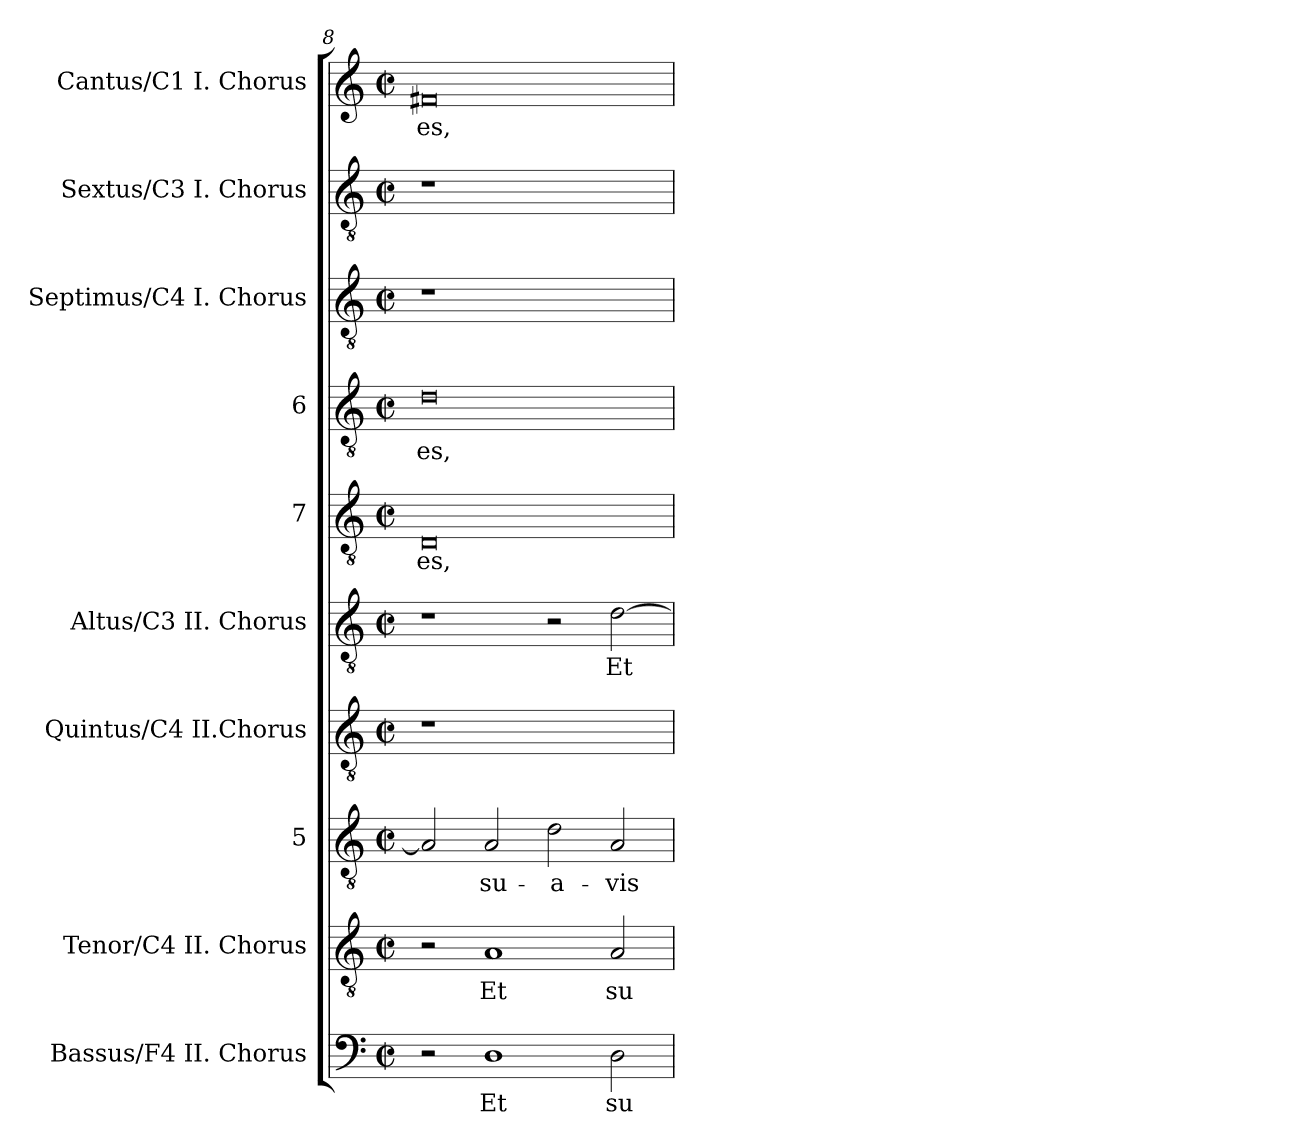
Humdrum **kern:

**kern	**text	**kern	**text	**kern	**text	**kern	**kern	**text	**kern	**text	**kern	**text	**kern	**kern	**kern	**text
*part10	*part10	*part9	*part9	*part8	*part8	*part7	*part6	*part6	*part5	*part5	*part4	*part4	*part3	*part2	*part1	*part1
*staff10	*staff10	*staff9	*staff9	*staff8	*staff8	*staff7	*staff6	*staff6	*staff5	*staff5	*staff4	*staff4	*staff3	*staff2	*staff1	*staff1
*I"Bassus/F4  II. Chorus	*	*I"Tenor/C4  II. Chorus	*	*I"5	*	*I"Quintus/C4  II.Chorus	*I"Altus/C3  II. Chorus	*	*I"7	*	*I"6	*	*I"Septimus/C4  I. Chorus	*I"Sextus/C3  I. Chorus	*I"Cantus/C1  I. Chorus	*
*I'B	*	*I'T	*	*	*	*	*I'A	*	*	*	*	*	*	*	*I'C	*
*clefF4	*	*clefGv2	*	*clefGv2	*	*clefGv2	*clefGv2	*	*clefGv2	*	*clefGv2	*	*clefGv2	*clefGv2	*clefG2	*
*k[]	*	*k[]	*	*k[]	*	*k[]	*k[]	*	*k[]	*	*k[]	*	*k[]	*k[]	*k[]	*
*C:	*	*C:	*	*C:	*	*C:	*C:	*	*C:	*	*C:	*	*C:	*C:	*C:	*
*M2/2	*	*M2/2	*	*M2/2	*	*M2/2	*M2/2	*	*M2/2	*	*M2/2	*	*M2/2	*M2/2	*M2/2	*
*met(c|)	*	*met(c|)	*	*met(c|)	*	*met(c|)	*met(c|)	*	*met(c|)	*	*met(c|)	*	*met(c|)	*met(c|)	*met(c|)	*
=8	=8	=8	=8	=8	=8	=8	=8	=8	=8	=8	=8	=8	=8	=8	=8	=8
!	!	!	!	!	!LO:LY:b:cj	!	!	!	!	!LO:LY:b:cj	!	!LO:LY:b:cj	!	!	!	!LO:LY:b:cj
2r	.	2r	.	2A/]	.	1r	1r	.	0D	es,	0d	es,	1r	1r	0f#X	es,
!	!LO:LY:b:cj	!	!LO:LY:b:cj	!	!LO:LY:b:cj	!	!	!	!	!	!	!	!	!	!	!
1D	Et	1A	Et	2A/	su-	.	.	.	.	.	.	.	.	.	.	.
!	!	!	!	!	!LO:LY:b:cj	!	!	!	!	!	!	!	!	!	!	!
.	.	.	.	2d\	-a-	1ryy	2r	.	.	.	.	.	1ryy	1ryy	.	.
!	!LO:LY:b:cj	!	!LO:LY:b:cj	!	!LO:LY:b:cj	!	!	!LO:LY:b:cj	!	!	!	!	!	!	!	!
2D\	su-	2A/	su-	2A/	-vis	.	[>2d\	Et	.	.	.	.	.	.	.	.
=	=	=	=	=	=	=	=	=	=	=	=	=	=	=	=	=
*-	*-	*-	*-	*-	*-	*-	*-	*-	*-	*-	*-	*-	*-	*-	*-	*-
